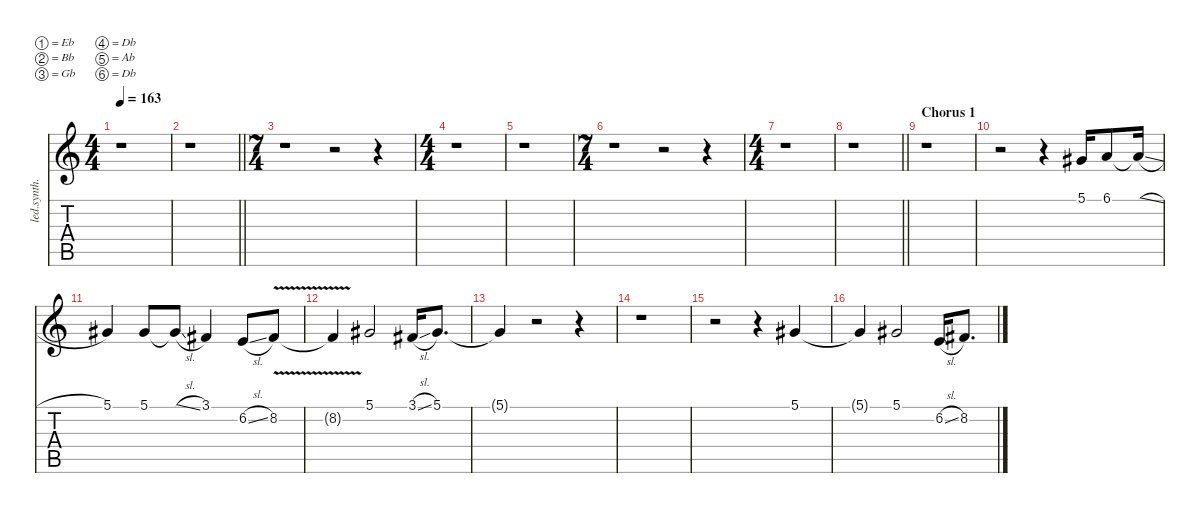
\defaultSystemsLayout 4
\hideDynamics
\bracketExtendMode nobrackets
\otherSystemsTrackNameOrientation horizontal
\track ("Backing vocals" "led.synth.") {instrument lead6voice}
\staff {score tabs}
\tuning (Eb4 Bb3 Gb3 Db3 Ab2 Db2)
\ts (4 4)
\beaming (8 2 2 2 2)
\tempo 163
\clef g2
\ks c
r.1{dy f} |
\barLineRight lightlight
r.1 |
\ts (7 4)
\beaming (8 2 2 2 8)
\section ("" "")
r.1 r.2 r.4 |
\ts (4 4)
\beaming (8 2 2 2 2)
r.1 |
r.1 |
\ts (7 4)
\beaming (8 2 2 2 8)
r.1 r.2 r.4 |
\ts (4 4)
\beaming (8 2 2 2 2)
r.1 |
\barLineRight lightlight
r.1 |
\section ("" "Chorus 1")
r.1 |
r.2 r.4 5.1{acc #}.16 6.1.8 6.1{sl t}.16 |
5.1{acc #}.4 5.1{acc #}.8 5.1{sl t acc #}.8 3.1{acc #}.4 6.2{sl}.8 8.2{v acc #}.8 |
8.2{v t acc #}.4 5.1{acc #}.2 3.1{sl acc #}.16 5.1{acc #}.8{d} |
5.1{t acc #}.4 r.2 r.4 |
r.1 |
r.2 r.4 5.1{acc #}.4 |
5.1{t acc #}.4 5.1{acc #}.2 6.2{sl}.16 8.2{acc #}.8{d}
